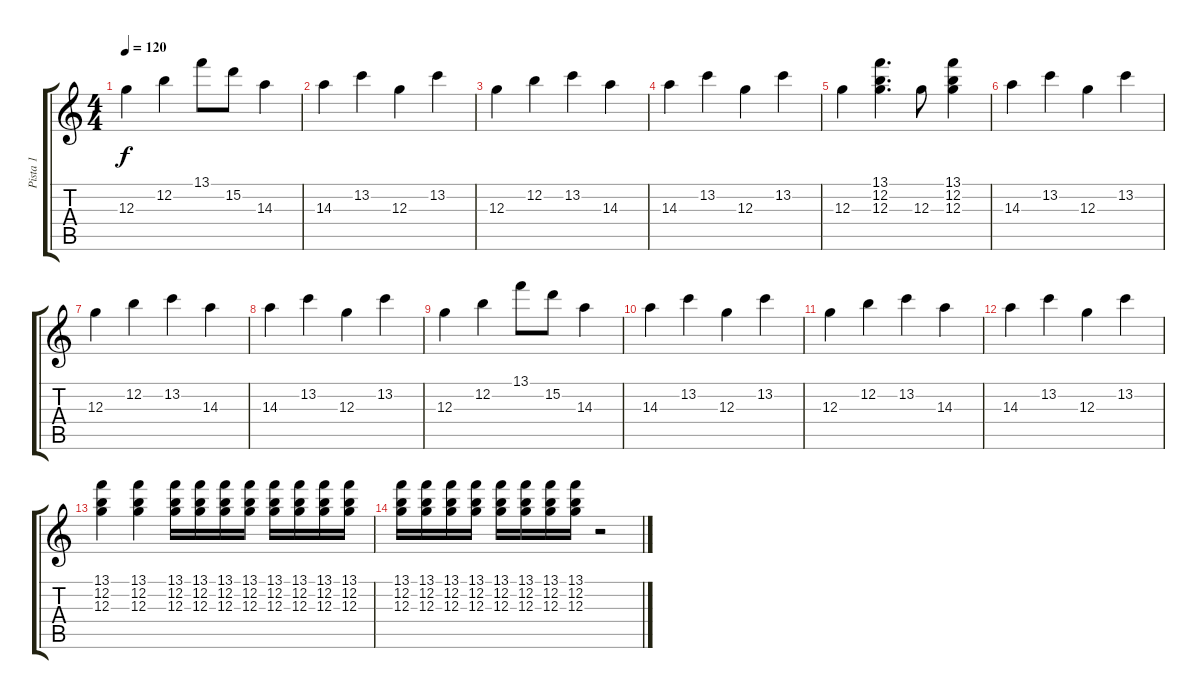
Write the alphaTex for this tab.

\track ("Pista 1" "Pista 1") {instrument electricguitarclean}
\staff {score tabs}
\tuning (E4 B3 G3 D3 A2 E2) {hide}
\ts (4 4)
\tempo 120
\clef g2
\ks c
12.3.4{dy f} 12.2.4 13.1.8 15.2.8 14.3.4 |
14.3.4 13.2.4 12.3.4 13.2.4 |
12.3.4 12.2.4 13.2.4 14.3.4 |
14.3.4 13.2.4 12.3.4 13.2.4 |
12.3.4 (13.1 12.2 12.3).4{d} 12.3.8 (13.1 12.2 12.3).4 |
14.3.4 13.2.4 12.3.4 13.2.4 |
12.3.4 12.2.4 13.2.4 14.3.4 |
14.3.4 13.2.4 12.3.4 13.2.4 |
12.3.4 12.2.4 13.1.8 15.2.8 14.3.4 |
14.3.4 13.2.4 12.3.4 13.2.4 |
12.3.4 12.2.4 13.2.4 14.3.4 |
14.3.4 13.2.4 12.3.4 13.2.4 |
(13.1 12.2 12.3).4 (13.1 12.2 12.3).4 (13.1 12.2 12.3).16 (13.1 12.2 12.3).16 (13.1 12.2 12.3).16 (13.1 12.2 12.3).16 (13.1 12.2 12.3).16 (13.1 12.2 12.3).16 (13.1 12.2 12.3).16 (13.1 12.2 12.3).16 |
(13.1 12.2 12.3).16 (13.1 12.2 12.3).16 (13.1 12.2 12.3).16 (13.1 12.2 12.3).16 (13.1 12.2 12.3).16 (13.1 12.2 12.3).16 (13.1 12.2 12.3).16 (13.1 12.2 12.3).16 r.2
